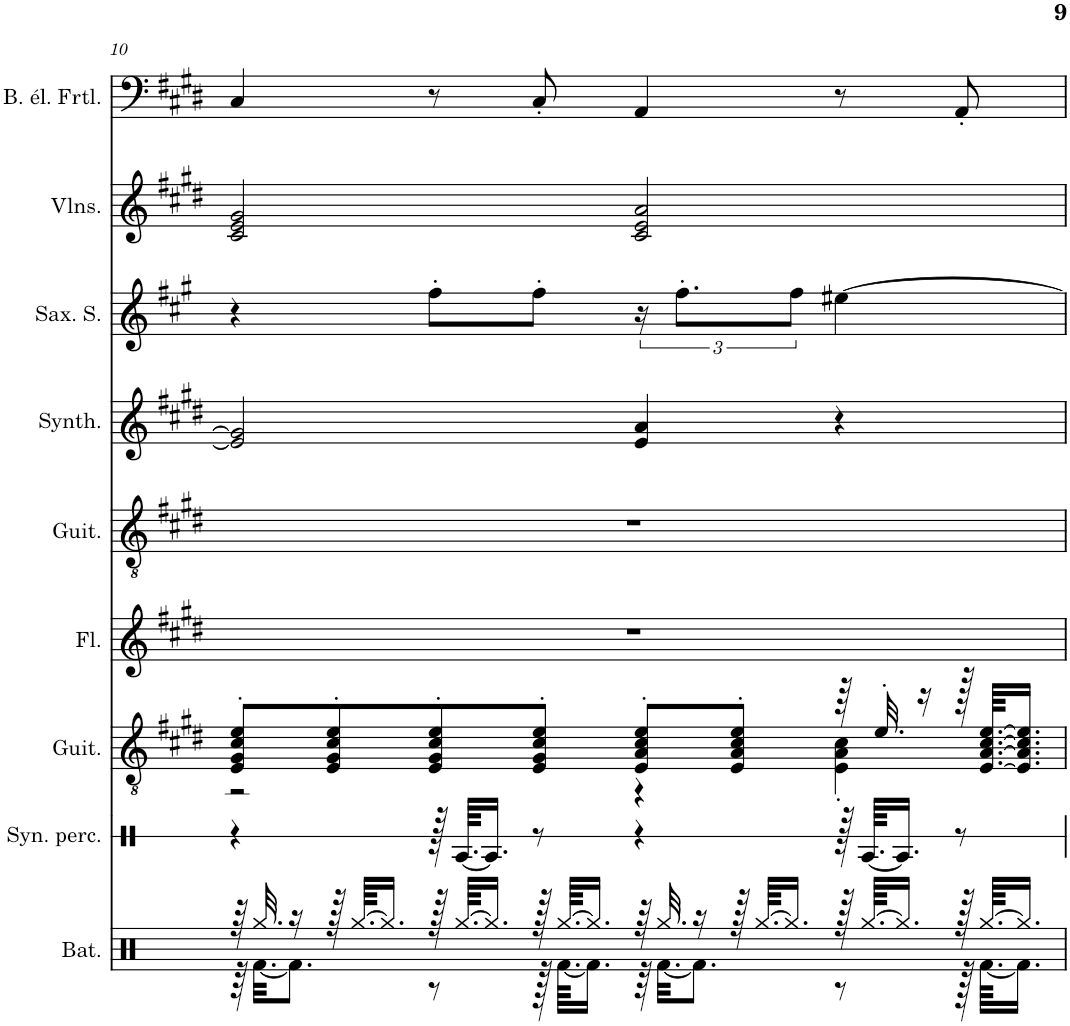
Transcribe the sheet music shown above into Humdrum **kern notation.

**kern	**kern	**kern	**kern	**kern	**kern	**kern	**kern	**kern
*part9	*part8	*part7	*part6	*part5	*part4	*part3	*part2	*part1
*staff9	*staff8	*staff7	*staff6	*staff5	*staff4	*staff3	*staff2	*staff1
*I"Batterie, Drums	*I"Synthétiseur de percussions, Drums	*I"Guitare acoustique, Acoustic Guitar (steel)	*I"Flûte, Flute	*I"Guitare acoustique, Acoustic Guitar (steel)	*I"Synthétiseur d'instruments à cordes, Synth Strings 1	*I"Saxophone Soprano	*I"Violons, String Ensemble 1	*I"Basse électrique fretless, Fretless Bass
*I'Bat.	*I'Syn. perc.	*I'Guit.	*I'Fl.	*I'Guit.	*I'Synth.	*I'Sax. S.	*I'Vlns.	*I'B. él. Frtl.
!!LO:PB:g=z
*clefX	*clefX	*clefGv2	*clefG2	*clefGv2	*clefG2	*clefG2	*clefG2	*clefF4
*	*	*	*	*	*	*Trd1c2	*	*Trd7c12
*k[]	*k[]	*k[f#c#g#d#]	*k[f#c#g#d#]	*k[f#c#g#d#]	*k[f#c#g#d#]	*k[f#c#g#]	*k[f#c#g#d#]	*k[f#c#g#d#]
*M4/4	*M4/4	*M4/4	*M4/4	*M4/4	*M4/4	*M4/4	*M4/4	*M4/4
=10	=10	=10	=10	=10	=10	=10	=10	=10
*^	*	*^	*	*	*	*	*	*
64r	64r	4r	8E/' 8G#/' 8c#/' 8e/'L	2r	1r	1r	2e/] 2g#/]	4r	2c#/ 2e/ 2g#/	4C#/
32.Rgg/	[32.Rf\KKL	.	.	.	.	.	.	.	.	.
16r	8.Rf\J]	.	.	.	.	.	.	.	.	.
128r	.	.	8E/' 8G#/' 8c#/' 8e/'	.	.	.	.	.	.	.
[64.Rgg/KKLL	.	.	.	.	.	.	.	.	.	.
16.Rgg/JJ]	.	.	.	.	.	.	.	.	.	.
128r	8r	128r	8E/' 8G#/' 8c#/' 8e/'	.	.	.	.	8ff#'\L	.	8r
[64.Rgg/KKLL	.	[64.RA/KKLL	.	.	.	.	.	.	.	.
16.Rgg/JJ]	.	16.RA/JJ]	.	.	.	.	.	.	.	.
128r	128r	8r	8E/' 8G#/' 8c#/' 8e/'J	.	.	.	.	8ff#'\J	.	8C#'/
[64.Rgg/KKLL	[64.Rf\KKLL	.	.	.	.	.	.	.	.	.
16.Rgg/JJ]	16.Rf\JJ]	.	.	.	.	.	.	.	.	.
64r	64r	4r	8E/' 8A/' 8c#/' 8e/'L	4r	.	.	4e/ 4a/	24r	2c#/ 2e/ 2a/	4AA/
32.Rgg/	[32.Rf\KKL	.	.	.	.	.	.	.	.	.
.	.	.	.	.	.	.	.	12.ff#'\L	.	.
16r	8.Rf\J]	.	.	.	.	.	.	.	.	.
128r	.	.	8E/' 8A/' 8c#/' 8e/'J	.	.	.	.	.	.	.
[64.Rgg/KKLL	.	.	.	.	.	.	.	.	.	.
16.Rgg/JJ]	.	.	.	.	.	.	.	.	.	.
.	.	.	.	.	.	.	.	12ff#\J	.	.
128r	8r	128r	64r	4E\' 4A\' 4c#\'	.	.	4r	[4ee#X\	.	8r
[64.Rgg/KKLL	.	[64.RA/KKLL	.	.	.	.	.	.	.	.
.	.	.	32.e'/	.	.	.	.	.	.	.
16.Rgg/JJ]	.	16.RA/JJ]	.	.	.	.	.	.	.	.
.	.	.	16r	.	.	.	.	.	.	.
128r	128r	8r	128r	.	.	.	.	.	.	8AA'/
[64.Rgg/KKLL	[64.Rf\KKLL	.	[64.E/ [64.A/ [64.c#/ [64.e/KKLL	.	.	.	.	.	.	.
16.Rgg/JJ]	16.Rf\JJ]	.	16.E/] 16.A/] 16.c#/] 16.e/]JJ	.	.	.	.	.	.	.
*v	*v	*	*v	*v	*	*	*	*	*	*
=	=	=	=	=	=	=	=	=
*-	*-	*-	*-	*-	*-	*-	*-	*-
